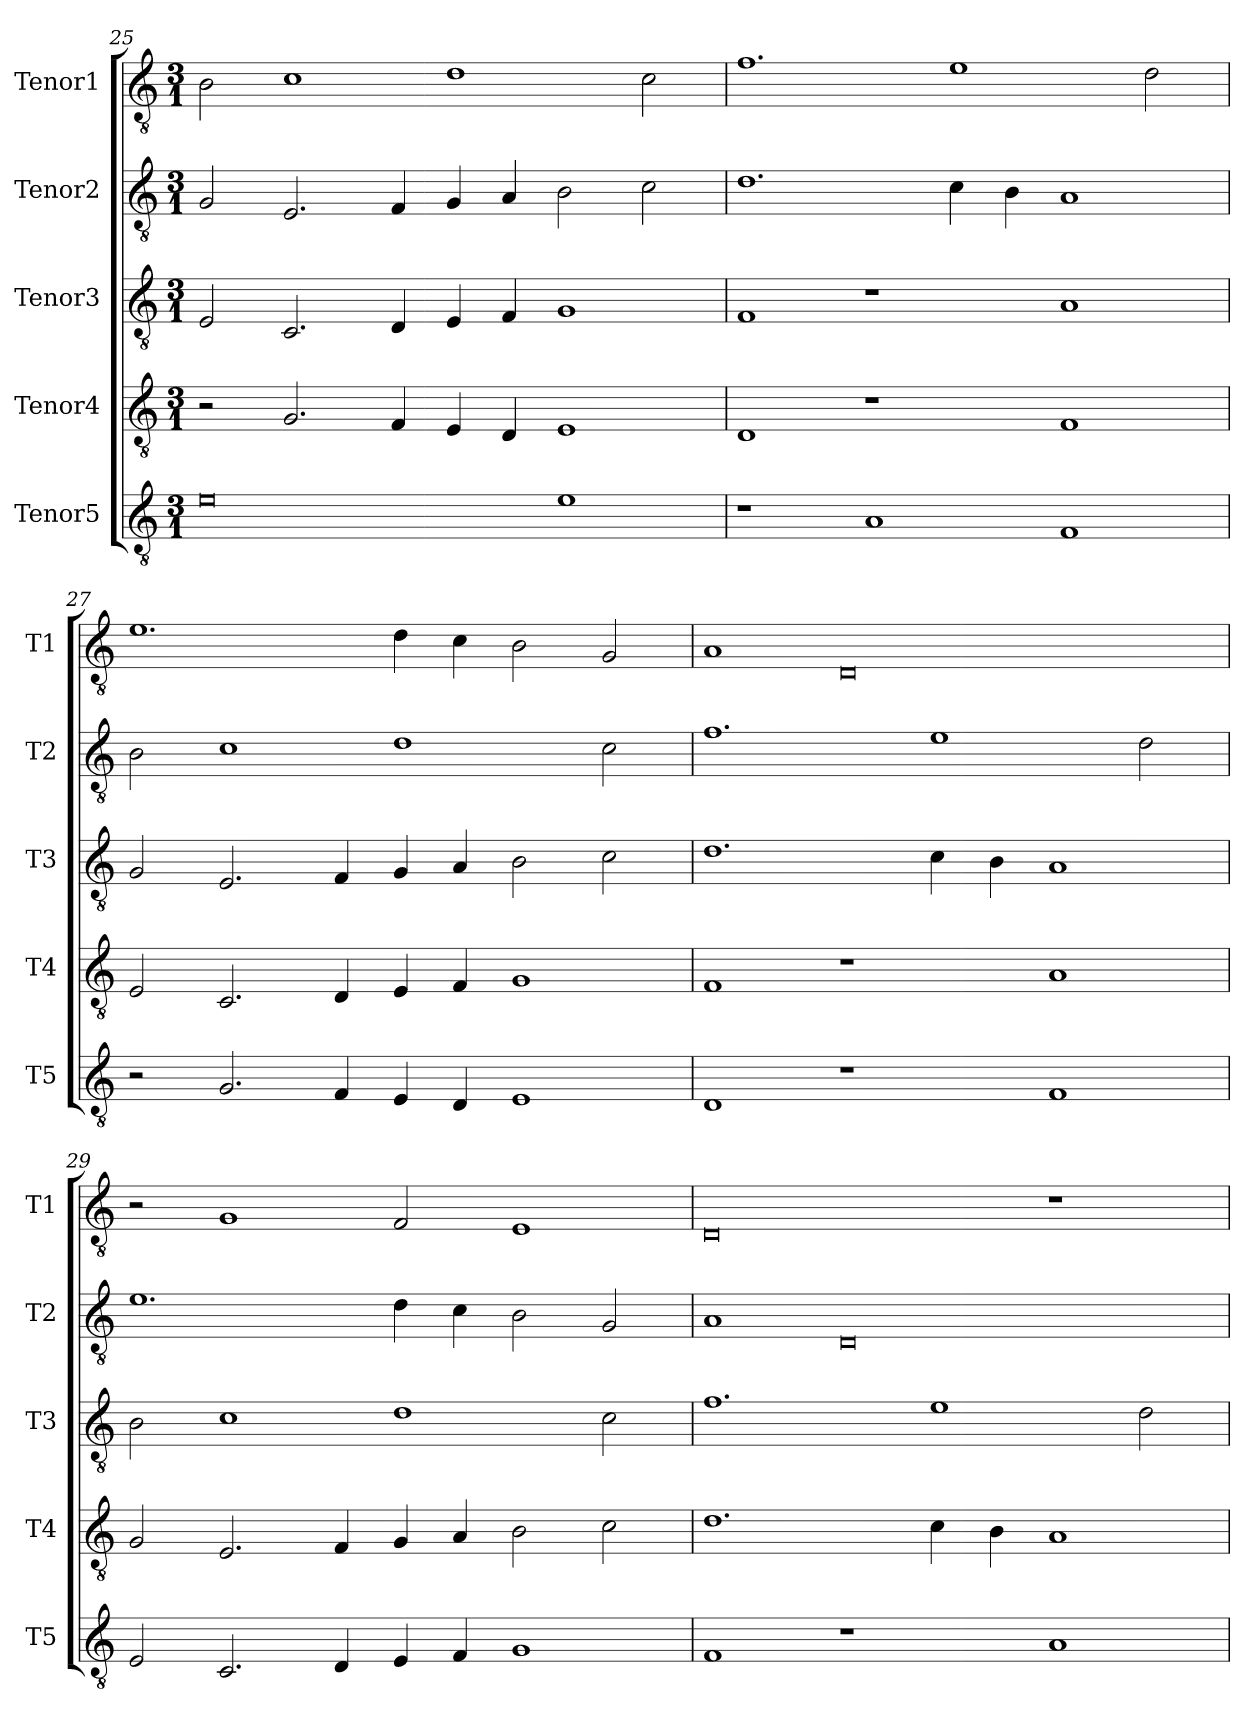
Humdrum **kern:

**kern	**kern	**kern	**kern	**kern
*part5	*part4	*part3	*part2	*part1
*staff5	*staff4	*staff3	*staff2	*staff1
*I"Tenor5	*I"Tenor4	*I"Tenor3	*I"Tenor2	*I"Tenor1
*I'T5	*I'T4	*I'T3	*I'T2	*I'T1
*clefGv2	*clefGv2	*clefGv2	*clefGv2	*clefGv2
*k[]	*k[]	*k[]	*k[]	*k[]
*M3/1	*M3/1	*M3/1	*M3/1	*M3/1
=25	=25	=25	=25	=25
0e	2r	2E/	2G/	2B\
.	2.G/	2.C/	2.E/	1c
.	4F/	4D/	4F/	.
.	4E/	4E/	4G/	1d
.	4D/	4F/	4A/	.
1e	1E	1G	2B\	.
.	.	.	2c\	2c\
=26	=26	=26	=26	=26
1r	1D	1F	1.d	1.f
1A	1r	1r	.	.
.	.	.	4c\	1e
.	.	.	4B\	.
1F	1F	1A	1A	.
.	.	.	.	2d\
=27	=27	=27	=27	=27
2r	2E/	2G/	2B\	1.e
2.G/	2.C/	2.E/	1c	.
4F/	4D/	4F/	.	.
4E/	4E/	4G/	1d	4d\
4D/	4F/	4A/	.	4c\
1E	1G	2B\	.	2B\
.	.	2c\	2c\	2G/
=28	=28	=28	=28	=28
1D	1F	1.d	1.f	1A
1r	1r	.	.	0D
.	.	4c\	1e	.
.	.	4B\	.	.
1F	1A	1A	.	.
.	.	.	2d\	.
=29	=29	=29	=29	=29
2E/	2G/	2B\	1.e	2r
2.C/	2.E/	1c	.	1G
4D/	4F/	.	.	.
4E/	4G/	1d	4d\	2F/
4F/	4A/	.	4c\	.
1G	2B\	.	2B\	1E
.	2c\	2c\	2G/	.
=30	=30	=30	=30	=30
1F	1.d	1.f	1A	0D
1r	.	.	0D	.
.	4c\	1e	.	.
.	4B\	.	.	.
1A	1A	.	.	1r
.	.	2d\	.	.
=	=	=	=	=
*-	*-	*-	*-	*-
